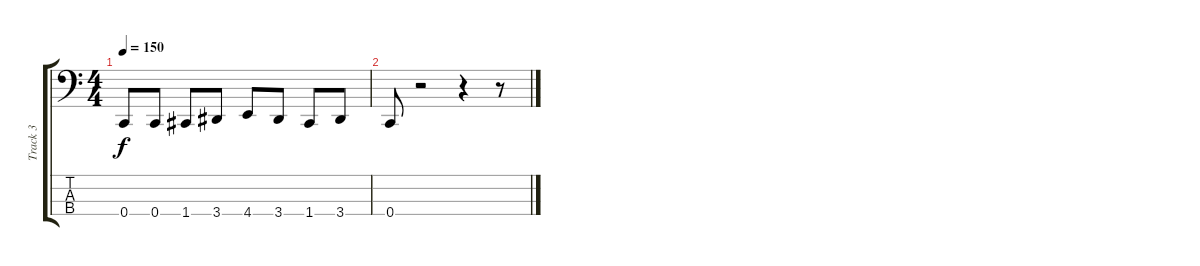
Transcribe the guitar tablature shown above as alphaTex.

\track ("Track 3" "Track 3") {instrument electricbasspick}
\staff {score tabs}
\tuning (F2 C2 G1 C1) {hide}
\ts (4 4)
\tempo 150
\clef f4
\ks c
0.4.8{dy f} 0.4.8 1.4.8 3.4.8 4.4.8 3.4.8 1.4.8 3.4.8 |
0.4.8 r.2 r.4 r.8
